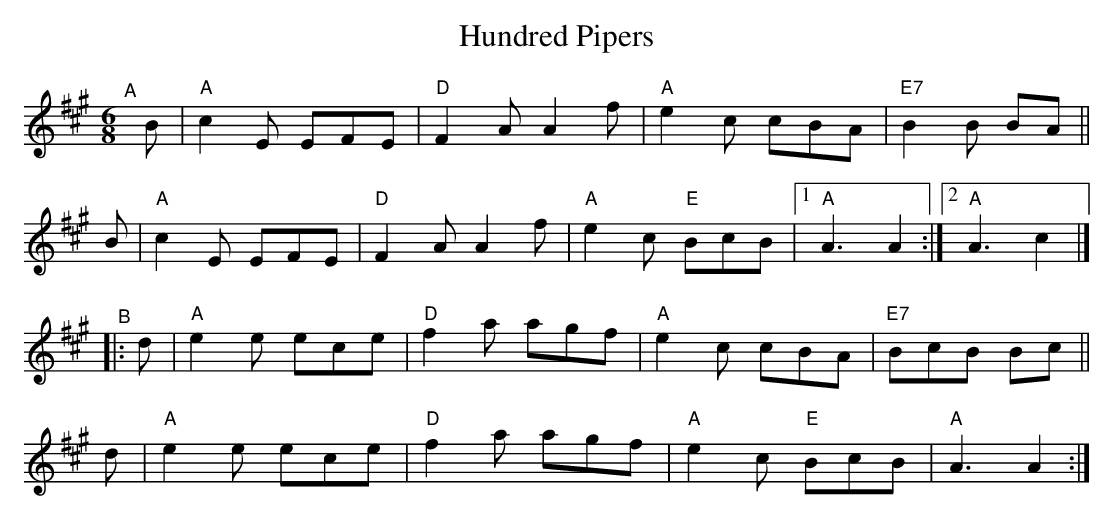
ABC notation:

X:1
T: Hundred Pipers
M: 6/8
L: 1/8
K: A
"^A"[|]\
B | "A"c2E EFE | "D"F2A A2f | "A"e2c    cBA | "E7"B2B BA ||
B | "A"c2E EFE | "D"F2A A2f | "A"e2c "E"BcB |[1 "A"A3 A2 :|[2 "A"A3 c2 |]
"^B"|:\
d | "A"e2e ece | "D"f2a agf | "A"e2c    cBA | "E7"BcB Bc ||
d | "A"e2e ece | "D"f2a agf | "A"e2c "E"BcB |  "A"A3  A2 :|
